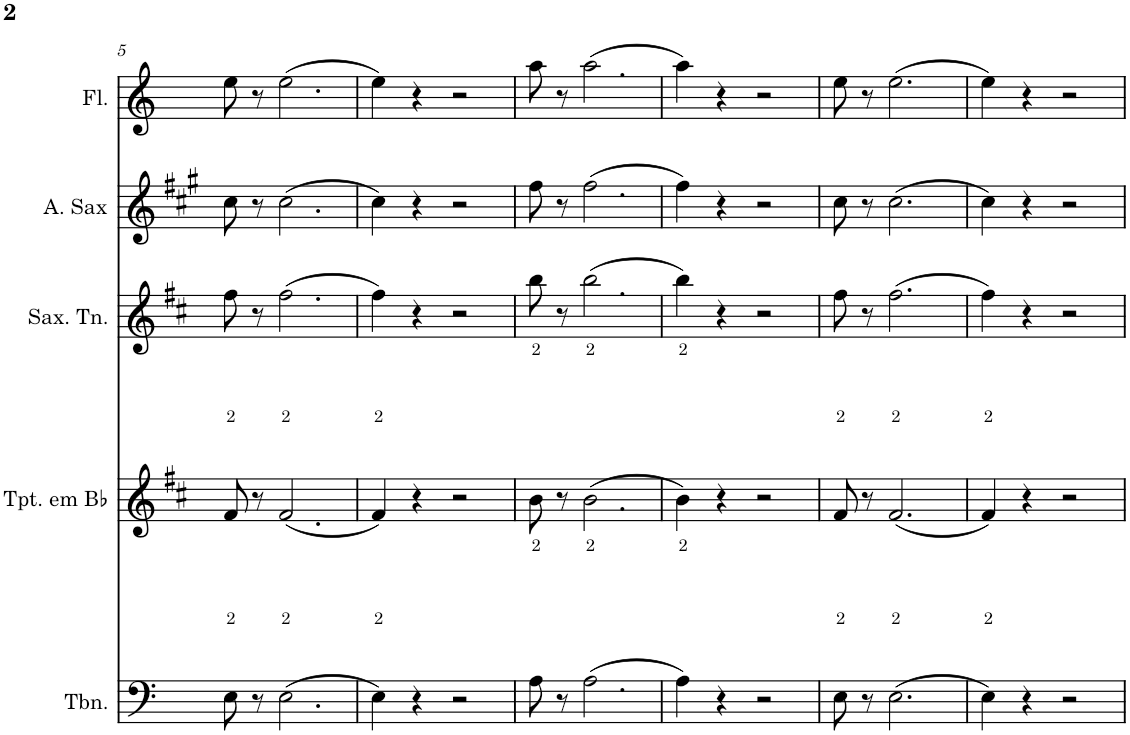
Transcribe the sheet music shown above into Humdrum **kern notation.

**kern	**kern	**kern	**kern	**kern
*part5	*part4	*part3	*part2	*part1
*staff5	*staff4	*staff3	*staff2	*staff1
*I"Trombone	*I"Trompete em Bb	*I"Saxofone Tenor	*I"Saxofone Alto	*I"Flauta Transversal
*I'Tbn.	*I'Tpt. em Bb	*I'Sax. Tn.	*	*I'Fl.
!!LO:PB:g=z
*clefF4	*clefG2	*clefG2	*clefG2	*clefG2
*	*Trd1c2	*Trd8c14	*Trd5c9	*
*k[]	*k[f#c#]	*k[f#c#]	*k[f#c#g#]	*k[]
*M4/4	*M4/4	*M4/4	*M4/4	*M4/4
=5	=5	=5	=5	=5
8E\	8f#/	8ff#\	8cc#\	8ee\
8r	8r	8r	8r	8r
(2.E\	(2.f#/	(2.ff#\	(2.cc#\	(2.ee\
=6	=6	=6	=6	=6
4E\)	4f#/)	4ff#\)	4cc#\)	4ee\)
4r	4r	4r	4r	4r
2r	2r	2r	2r	2r
=7	=7	=7	=7	=7
8A\	8b\	8bb\	8ff#\	8aa\
8r	8r	8r	8r	8r
(2.A\	(2.b\	(2.bb\	(2.ff#\	(2.aa\
=8	=8	=8	=8	=8
4A\)	4b\)	4bb\)	4ff#\)	4aa\)
4r	4r	4r	4r	4r
2r	2r	2r	2r	2r
=9	=9	=9	=9	=9
8E\	8f#/	8ff#\	8cc#\	8ee\
8r	8r	8r	8r	8r
(2.E\	(2.f#/	(2.ff#\	(2.cc#\	(2.ee\
=10	=10	=10	=10	=10
4E\)	4f#/)	4ff#\)	4cc#\)	4ee\)
4r	4r	4r	4r	4r
2r	2r	2r	2r	2r
=	=	=	=	=
*-	*-	*-	*-	*-
